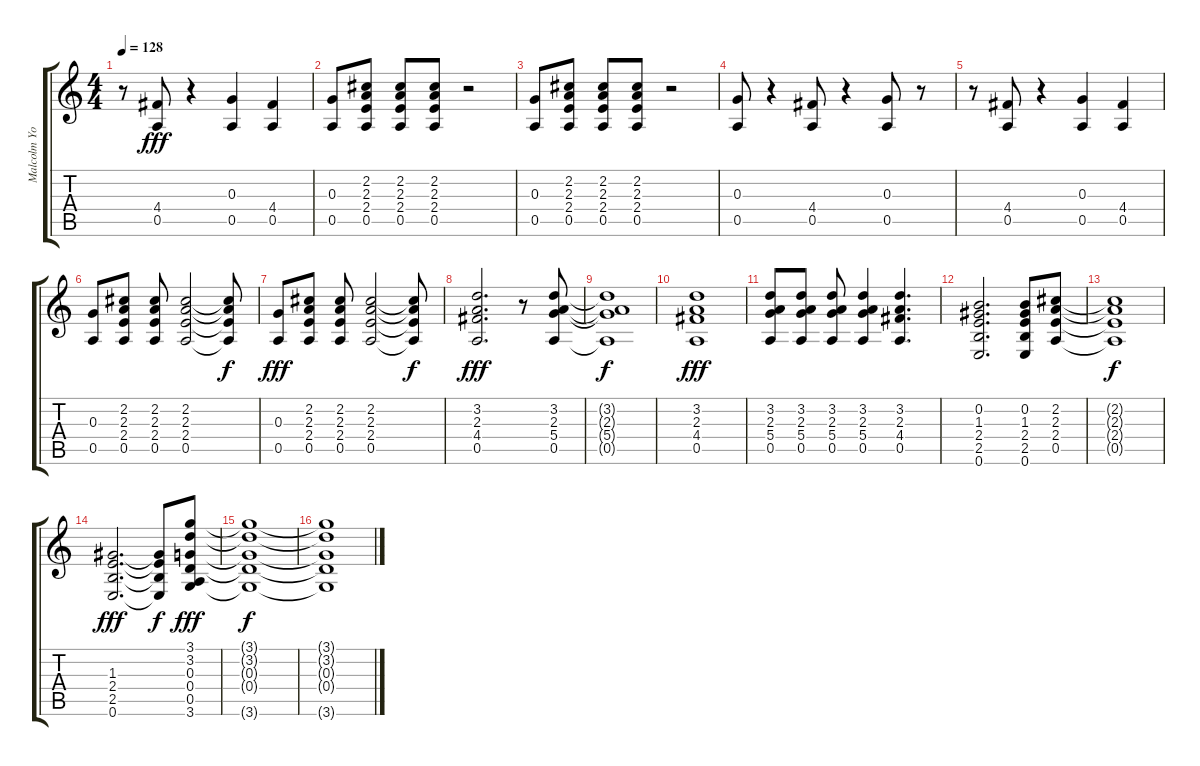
\track ("Malcolm Young" "Malcolm Yo") {instrument overdrivenguitar}
\staff {score tabs}
\tuning (E4 B3 G3 D3 A2 E2) {hide}
\ts (4 4)
\tempo 128
\clef g2
\ks c
r.8{dy fff} (4.4 0.5).8 r.4 (0.3 0.5).4 (4.4 0.5).4 |
(0.3 0.5).8 (2.2 2.3 2.4 0.5).8 (2.2 2.3 2.4 0.5).8 (2.2 2.3 2.4 0.5).8 r.2 |
(0.3 0.5).8 (2.2 2.3 2.4 0.5).8 (2.2 2.3 2.4 0.5).8 (2.2 2.3 2.4 0.5).8 r.2 |
(0.3 0.5).8 r.4 (4.4 0.5).8 r.4 (0.3 0.5).8 r.8 |
r.8 (4.4 0.5).8 r.4 (0.3 0.5).4 (4.4 0.5).4 |
(0.3 0.5).8 (2.2 2.3 2.4 0.5).8 (2.2 2.3 2.4 0.5).8 (2.2 2.3 2.4 0.5).2 (2.2{t} 2.3{t} 2.4{t} 0.5{t}).8{dy f} |
(0.3 0.5).8{dy fff} (2.2 2.3 2.4 0.5).8 (2.2 2.3 2.4 0.5).8 (2.2 2.3 2.4 0.5).2 (2.2{t} 2.3{t} 2.4{t} 0.5{t}).8{dy f} |
(3.2 2.3 4.4 0.5).2{d dy fff} r.8 (3.2 2.3 5.4 0.5).8 |
(3.2{t} 2.3{t} 5.4{t} 0.5{t}).1{dy f} |
(3.2 2.3 4.4 0.5).1{dy fff} |
(3.2 2.3 5.4 0.5).8 (3.2 2.3 5.4 0.5).8 (3.2 2.3 5.4 0.5).8 (3.2 2.3 5.4 0.5).4 (3.2 2.3 4.4 0.5).4{d} |
(0.2 1.3 2.4 2.5 0.6).2{d} (0.2 1.3 2.4 2.5 0.6).8 (2.2 2.3 2.4 0.5).8 |
(2.2{t} 2.3{t} 2.4{t} 0.5{t}).1{dy f} |
(1.3 2.4 2.5 0.6).2{d dy fff} (1.3{t} 2.4{t} 2.5{t} 0.6{t}).8{dy f} (3.1 3.2 0.3 0.4 0.5 3.6).8{dy fff} |
(3.1{t} 3.2{t} 0.3{t} 0.4{t} 3.6{t}).1{dy f} |
(3.1{t} 3.2{t} 0.3{t} 0.4{t} 3.6{t}).1
